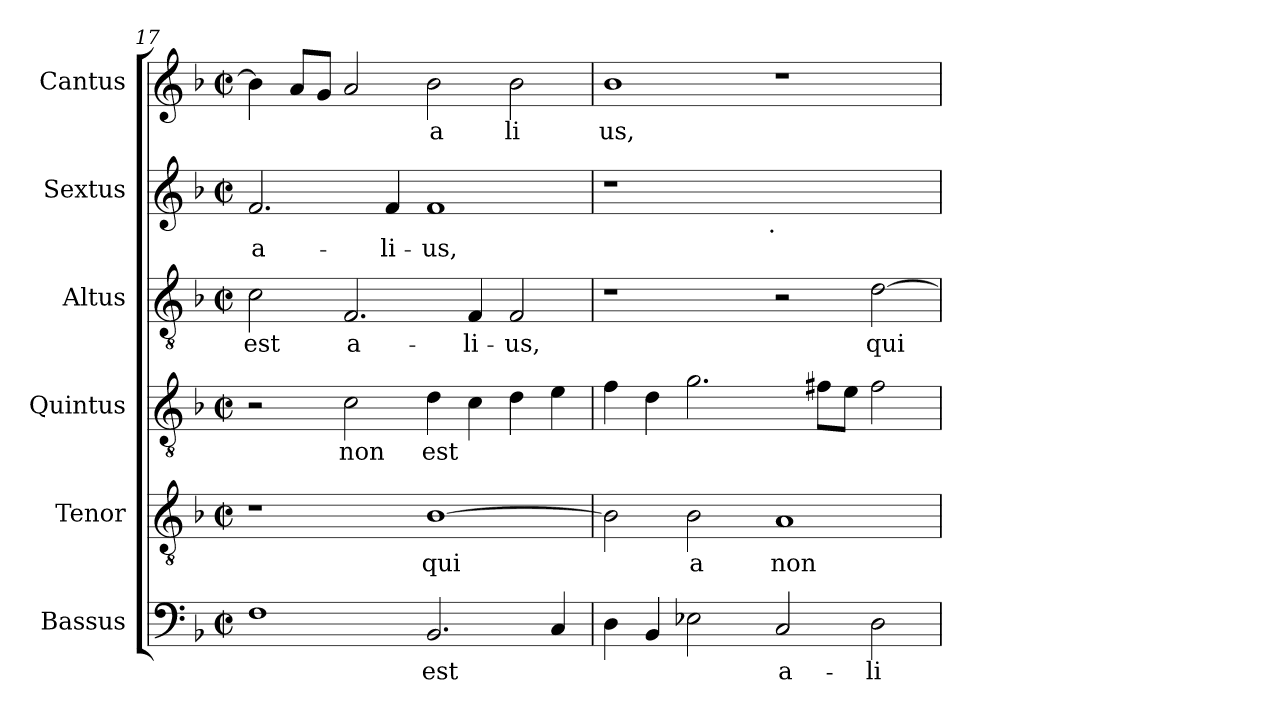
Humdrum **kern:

**kern	**text	**kern	**text	**kern	**text	**kern	**text	**kern	**text	**kern	**text
*part6	*part6	*part5	*part5	*part4	*part4	*part3	*part3	*part2	*part2	*part1	*part1
*staff6	*staff6	*staff5	*staff5	*staff4	*staff4	*staff3	*staff3	*staff2	*staff2	*staff1	*staff1
*I"Bassus	*	*I"Tenor	*	*I"Quintus	*	*I"Altus	*	*I"Sextus	*	*I"Cantus	*
*clefF4	*	*clefGv2	*	*clefGv2	*	*clefGv2	*	*clefG2	*	*clefG2	*
*k[b-]	*	*k[b-]	*	*k[b-]	*	*k[b-]	*	*k[b-]	*	*k[b-]	*
*F:	*	*F:	*	*F:	*	*F:	*	*F:	*	*F:	*
*M2/2	*	*M2/2	*	*M2/2	*	*M2/2	*	*M2/2	*	*M2/2	*
*met(c|)	*	*met(c|)	*	*met(c|)	*	*met(c|)	*	*met(c|)	*	*met(c|)	*
=17	=17	=17	=17	=17	=17	=17	=17	=17	=17	=17	=17
!	!LO:LY:b	!	!	!	!	!	!LO:LY:b	!	!LO:LY:b	!	!LO:LY:b
1F	.	1r	.	2r	.	2c\	est	2.f/	a-	4b-\]	.
!	!	!	!	!	!	!	!	!	!	!	!LO:LY:b
.	.	.	.	.	.	.	.	.	.	8a/L	.
!	!	!	!	!	!	!	!	!	!	!	!LO:LY:b
.	.	.	.	.	.	.	.	.	.	8g/J	.
!	!	!	!	!	!LO:LY:b:cj	!	!LO:LY:b	!	!	!	!LO:LY:b
.	.	.	.	2c\	non	2.F/	a-	.	.	2a/	.
!	!	!	!	!	!	!	!	!	!LO:LY:b	!	!
.	.	.	.	.	.	.	.	4f/	-li-	.	.
!	!LO:LY:b	!	!LO:LY:b:cj	!	!LO:LY:b:cj	!	!	!	!LO:LY:b	!	!LO:LY:b
2.BB-/	est	[>1B-	qui-	4d\	est	.	.	1f	-us,	2b-\	a
!	!	!	!	!	!LO:LY:b:cj	!	!LO:LY:b	!	!	!	!
.	.	.	.	4c\	.	4F/	-li-	.	.	.	.
!	!	!	!	!	!LO:LY:b:cj	!	!LO:LY:b	!	!	!	!LO:LY:b
.	.	.	.	4d\	.	2F/	-us,	.	.	2b-\	li
!	!LO:LY:b	!	!	!	!LO:LY:b:cj	!	!	!	!	!	!
4C/	.	.	.	4e\	.	.	.	.	.	.	.
=18	=18	=18	=18	=18	=18	=18	=18	=18	=18	=18	=18
!	!LO:LY:b	!	!LO:LY:b:cj	!	!LO:LY:b:cj	!	!	!	!	!	!LO:LY:b
*	*	*	*	*	*	*	*	*^	*	*	*
4D\	.	2B-\]	--	4f\	.	1r	.	1r	2ryy	.	1b-	us,
!	!LO:LY:b	!	!	!	!LO:LY:b:cj	!	!	!	!	!	!	!
4BB-/	.	.	.	4d\	.	.	.	.	.	.	.	.
!	!LO:LY:b	!	!LO:LY:b:cj	!	!LO:LY:b:cj	!	!	!	!	!	!	!
2E-\	.	2B-\	-a	2.g\	.	.	.	.	4ryy	.	.	.
.	.	.	.	.	.	.	.	.	8...ryy	.	.	.
!	!	!	!	!	!	!	!	!	!LO:TX:b:t=.	!	!	!
.	.	.	.	.	.	.	.	.	1ryy	.	.	.
!	!LO:LY:b	!	!LO:LY:b:cj	!	!	!	!	!	!	!	!	!
2C/	a-	1A	non	.	.	2r	.	1ryy	.	.	1r	.
!	!	!	!	!	!LO:LY:b:cj	!	!	!	!	!	!	!
.	.	.	.	8f#\L	.	.	.	.	.	.	.	.
!	!	!	!	!	!LO:LY:b:cj	!	!	!	!	!	!	!
.	.	.	.	8e\J	.	.	.	.	.	.	.	.
!	!LO:LY:b	!	!	!	!LO:LY:b:cj	!	!LO:LY:b	!	!	!	!	!
2D\	-li-	.	.	2f#\	.	[>2d\	qui-	.	.	.	.	.
.	.	.	.	.	.	.	.	.	64ryy	.	.	.
*	*	*	*	*	*	*	*	*v	*v	*	*	*
=	=	=	=	=	=	=	=	=	=	=	=
*-	*-	*-	*-	*-	*-	*-	*-	*-	*-	*-	*-
